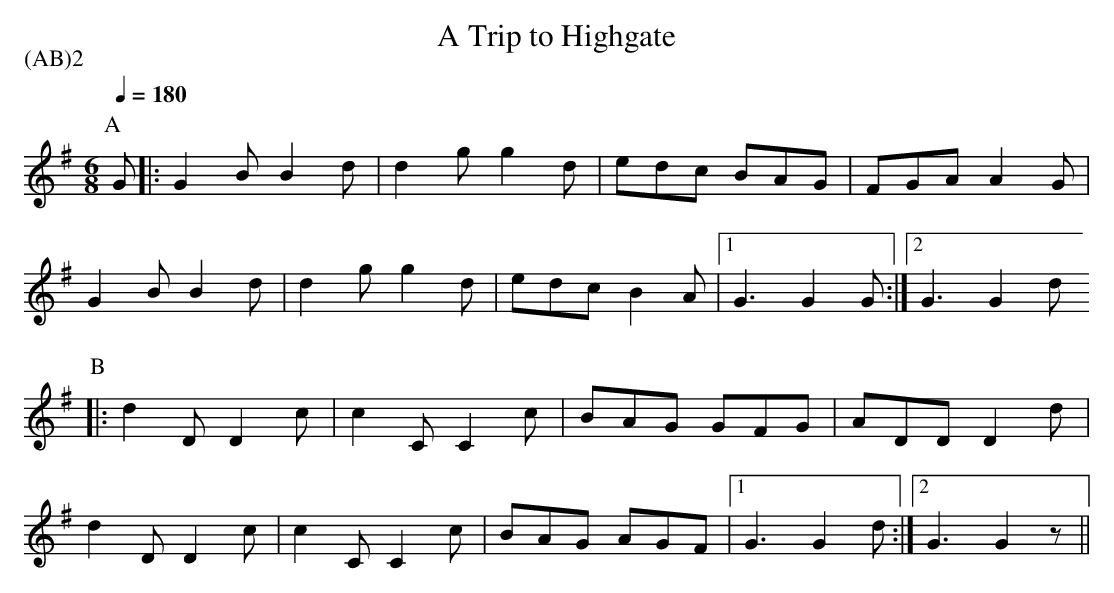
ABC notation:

X:1
T:A Trip to Highgate
P:(AB)2
M:6/8
L:1/8
Q:1/4=180
K:G
V:1
P:A
G  |:    G2B B2d    |   d2g g2d   |   edc BAG    |    FGA A2G    |
         G2B B2d    |   d2g g2d   |   edc B2A    |1   G3 G2G    :|2    G3 G2d
P:B
|:       d2D D2c    |   c2C C2c   |   BAG GFG    |    ADD D2d    |
         d2D D2c    |   c2C C2c   |   BAG AGF    |1   G3 G2d    :|2   G3 G2 z    ||
